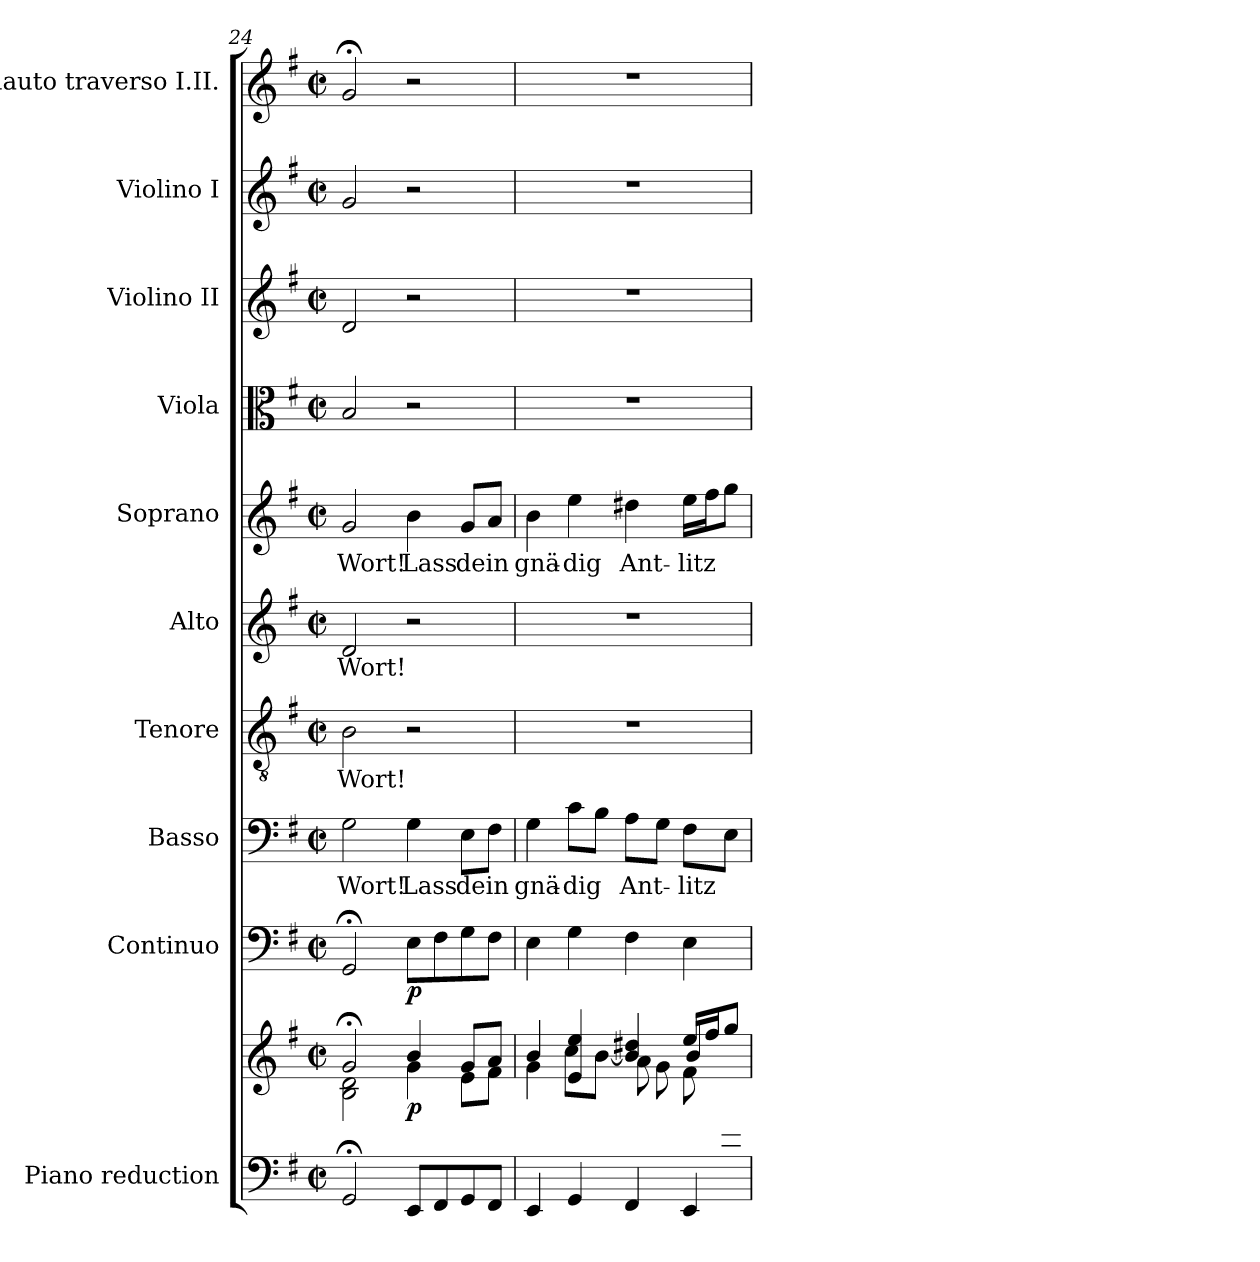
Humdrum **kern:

**kern	**kern	**dynam	**kern	**dynam	**kern	**text	**kern	**text	**kern	**text	**kern	**text	**kern	**kern	**kern	**kern
*part10	*part10	*part10	*part9	*part9	*part8	*part8	*part7	*part7	*part6	*part6	*part5	*part5	*part4	*part3	*part2	*part1
*staff11	*staff10	*staff10/11	*staff9	*staff9	*staff8	*staff8	*staff7	*staff7	*staff6	*staff6	*staff5	*staff5	*staff4	*staff3	*staff2	*staff1
*I"Piano reduction	*	*	*I"Continuo	*	*I"Basso	*	*I"Tenore	*	*I"Alto	*	*I"Soprano	*	*I"Viola	*I"Violino II	*I"Violino I	*I"Flauto traverso I.II.
*I'Pno	*	*	*	*	*	*	*	*	*	*	*	*	*I'Vla	*I'Vln	*I'Vln	*I'Fl
*clefF4	*clefG2	*	*clefF4	*	*clefF4	*	*clefGv2	*	*clefG2	*	*clefG2	*	*clefC3	*clefG2	*clefG2	*clefG2
*k[f#]	*k[f#]	*	*k[f#]	*	*k[f#]	*	*k[f#]	*	*k[f#]	*	*k[f#]	*	*k[f#]	*k[f#]	*k[f#]	*k[f#]
*M2/2	*M2/2	*	*M2/2	*	*M2/2	*	*M2/2	*	*M2/2	*	*M2/2	*	*M2/2	*M2/2	*M2/2	*M2/2
*met(c|)	*met(c|)	*	*met(c|)	*	*met(c|)	*	*met(c|)	*	*met(c|)	*	*met(c|)	*	*met(c|)	*met(c|)	*met(c|)	*met(c|)
=24	=24	=24	=24	=24	=24	=24	=24	=24	=24	=24	=24	=24	=24	=24	=24	=24
*	*^	*	*	*	*	*	*	*	*	*	*	*	*	*	*	*
!	!	!	!	!	!	!	!LO:LY:b	!	!LO:LY:b	!	!LO:LY:b	!	!LO:LY:b	!	!	!	!
2GG;/	2g;</	2B\ 2d\	.	2GG;/	.	2G\	Wort!	2B\	Wort!	2d/	Wort!	2g/	Wort!	2B/	2d/	2g/	2g;</
!	!	!	!LO:DY:b	!	!LO:DY:b	!	!LO:LY:b	!	!	!	!	!	!LO:LY:b	!	!	!	!
8EE/L	4b/	4g\	p	8E\L	p	4G\	Lass	2r	.	2r	.	4b\	Lass	2r	2r	2r	2r
8FF#/	.	.	.	8F#\	.	.	.	.	.	.	.	.	.	.	.	.	.
!	!	!	!	!	!	!	!LO:LY:b	!	!	!	!	!	!LO:LY:b	!	!	!	!
8GG/	8g/L	8e\L	.	8G\	.	8E\L	dein	.	.	.	.	8g/L	dein	.	.	.	.
8FF#/J	8a/J	8f#\J	.	8F#\J	.	8F#\J	.	.	.	.	.	8a/J	.	.	.	.	.
=25	=25	=25	=25	=25	=25	=25	=25	=25	=25	=25	=25	=25	=25	=25	=25	=25	=25
*^	*	*^	*	*	*	*	*	*	*	*	*	*	*	*	*	*	*
!	!	!	!	!	!	!	!	!	!LO:LY:b	!	!	!	!	!	!LO:LY:b	!	!	!	!
2..ryy	4EE/	4b/	4g\	2ryy	.	4E\	.	4G\	gnä-	1r	.	1r	.	4b\	gnä-	1r	1r	1r	1r
!	!	!	!	!	!	!	!	!	!LO:LY:b	!	!	!	!	!	!LO:LY:b	!	!	!	!
.	4GG/	4e/ 4ee/	8cc\L	.	.	4G\	.	8c\L	-dig	.	.	.	.	4ee\	-dig	.	.	.	.
.	.	.	[8b\J	.	.	.	.	8B\J	.	.	.	.	.	.	.	.	.	.	.
!	!	!	!	!	!	!	!	!	!LO:LY:b	!	!	!	!	!	!LO:LY:b	!	!	!	!
.	4FF#/	4b/] 4dd#X/	8a\L	4ryy	.	4F#\	.	8A\L	Ant-	.	.	.	.	4dd#X\	Ant-	.	.	.	.
.	.	.	8g\	.	.	.	.	8G\J	.	.	.	.	.	.	.	.	.	.	.
!	!	!	!	!	!	!	!	!	!LO:LY:b	!	!	!	!	!	!LO:LY:b	!	!	!	!
.	4EE/	16ee/LL	8f#\	4b/	.	4E\	.	8F#\L	-litz	.	.	.	.	16ee\LL	-litz	.	.	.	.
.	.	16ff#/J	.	.	.	.	.	.	.	.	.	.	.	16ff#\J	.	.	.	.	.
8e/J	.	8gg/J	8ryy	.	.	.	.	8E\J	.	.	.	.	.	8gg\J	.	.	.	.	.
*v	*v	*	*	*	*	*	*	*	*	*	*	*	*	*	*	*	*	*	*
*	*v	*v	*v	*	*	*	*	*	*	*	*	*	*	*	*	*	*	*
=	=	=	=	=	=	=	=	=	=	=	=	=	=	=	=	=
*-	*-	*-	*-	*-	*-	*-	*-	*-	*-	*-	*-	*-	*-	*-	*-	*-
